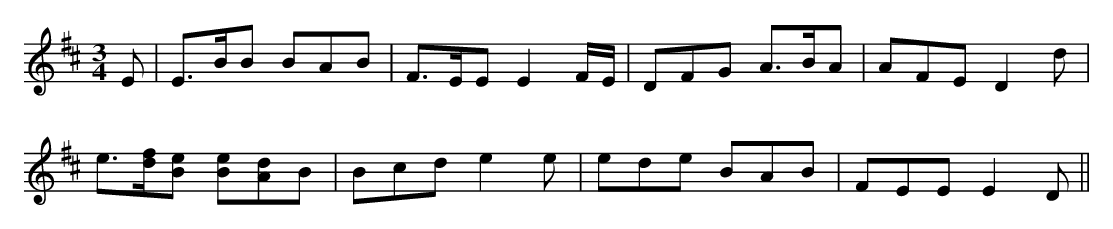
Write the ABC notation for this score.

X:1
M:3/4
K:Edor
E|E>BB BAB|F>EE E2F/E/|DFG A>BA|AFE D2d|
e>[fd][eB] [eB][dA]B|Bcd e2e|ede BAB|FEE E2D||
